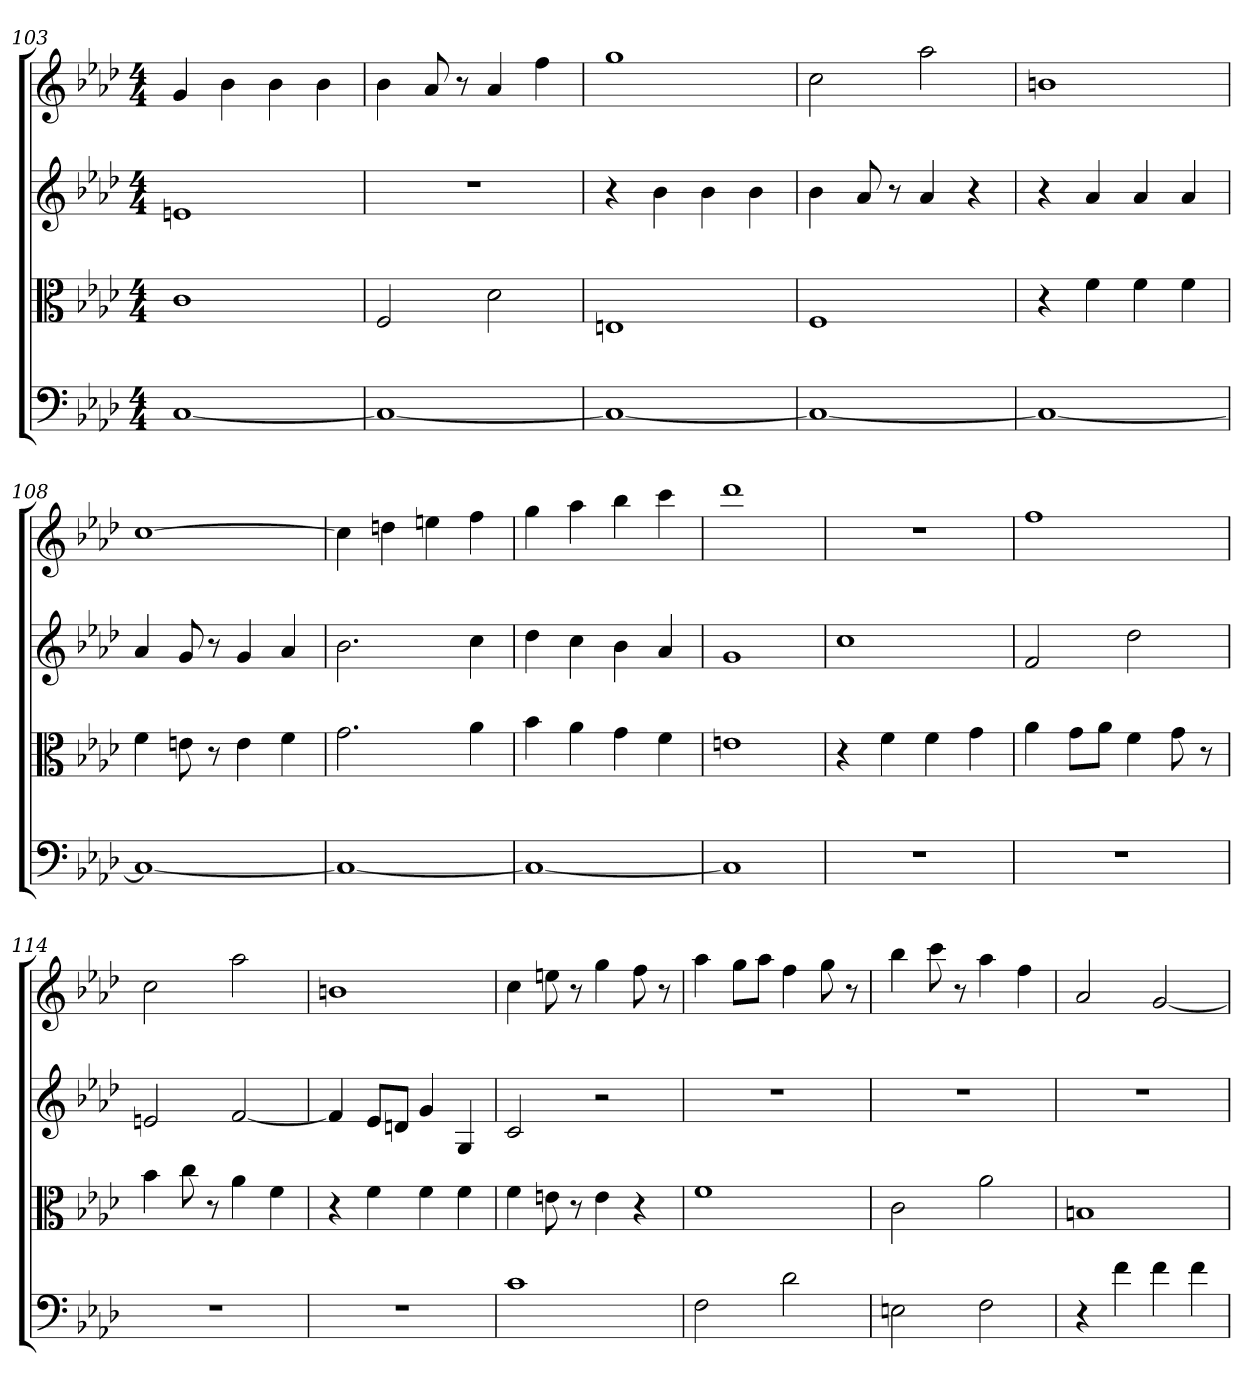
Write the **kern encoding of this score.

**kern	**kern	**kern	**kern
*part4	*part3	*part2	*part1
*staff4	*staff3	*staff2	*staff1
*clefF4	*clefC3	*clefG2	*clefG2
*k[b-e-a-d-]	*k[b-e-a-d-]	*k[b-e-a-d-]	*k[b-e-a-d-]
*f:	*f:	*f:	*f:
*M4/4	*M4/4	*M4/4	*M4/4
=103	=103	=103	=103
[1C	1c	1en	4g
.	.	.	4b-
.	.	.	4b-
.	.	.	4b-
=104	=104	=104	=104
1C_	2F	1r	4b-
.	.	.	8a-
.	.	.	8r
.	2d-	.	4a-
.	.	.	4ff
=105	=105	=105	=105
1C_	1En	4r	1gg
.	.	4b-	.
.	.	4b-	.
.	.	4b-	.
=106	=106	=106	=106
1C_	1F	4b-	2cc
.	.	8a-	.
.	.	8r	.
.	.	4a-	2aa-
.	.	4r	.
=107	=107	=107	=107
1C_	4r	4r	1bn
.	4f	4a-	.
.	4f	4a-	.
.	4f	4a-	.
=108	=108	=108	=108
1C_	4f	4a-	[1cc
.	8en	8g	.
.	8r	8r	.
.	4e	4g	.
.	4f	4a-	.
=109	=109	=109	=109
1C_	2.g	2.b-	4cc]
.	.	.	4ddn
.	.	.	4een
.	4a-	4cc	4ff
=110	=110	=110	=110
1C_	4b-	4dd-	4gg
.	4a-	4cc	4aa-
.	4g	4b-	4bb-
.	4f	4a-	4ccc
=111	=111	=111	=111
1C]	1en	1g	1ddd-
=112	=112	=112	=112
1r	4r	1cc	1r
.	4f	.	.
.	4f	.	.
.	4g	.	.
=113	=113	=113	=113
1r	4a-	2f	1ff
.	8g\L	.	.
.	8a-\J	.	.
.	4f	2dd-	.
.	8g	.	.
.	8r	.	.
=114	=114	=114	=114
1r	4b-	2en	2cc
.	8cc	.	.
.	8r	.	.
.	4a-	[2f	2aa-
.	4f	.	.
=115	=115	=115	=115
1r	4r	4f]	1bn
.	4f	8e-/L	.
.	.	8dn/J	.
.	4f	4g	.
.	4f	4G	.
=116	=116	=116	=116
1c	4f	2c	4cc
.	8en	.	8een
.	8r	.	8r
.	4e	2r	4gg
.	4r	.	8ff
.	.	.	8r
=117	=117	=117	=117
2F	1f	1r	4aa-
.	.	.	8gg\L
.	.	.	8aa-\J
2d-	.	.	4ff
.	.	.	8gg
.	.	.	8r
=118	=118	=118	=118
2En	2c	1r	4bb-
.	.	.	8ccc
.	.	.	8r
2F	2a-	.	4aa-
.	.	.	4ff
=119	=119	=119	=119
4r	1Bn	1r	2a-
4f	.	.	.
4f	.	.	[2g
4f	.	.	.
=	=	=	=
*-	*-	*-	*-
